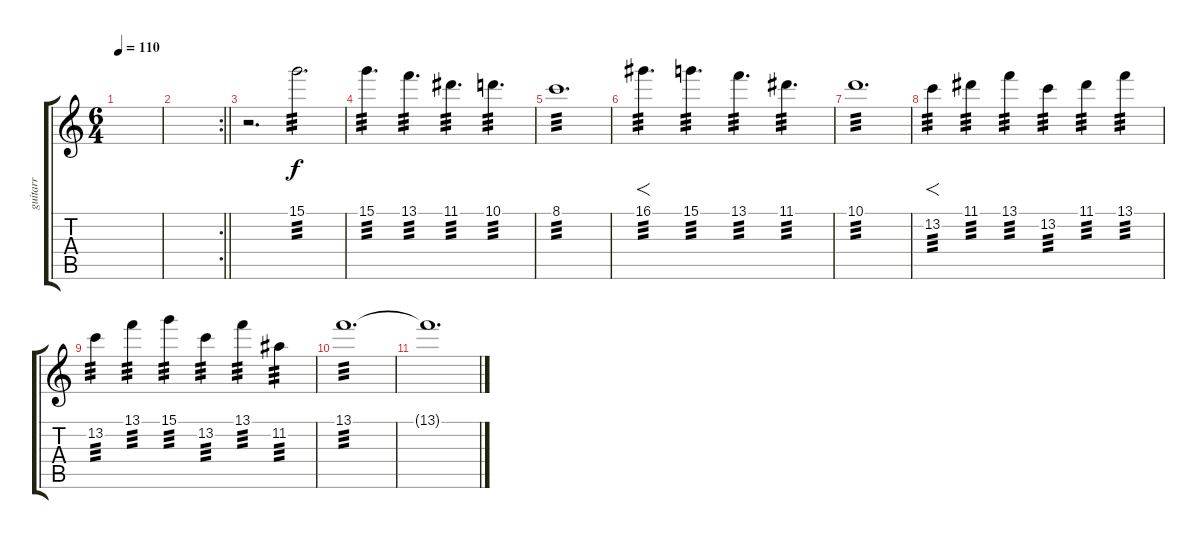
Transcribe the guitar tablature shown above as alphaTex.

\track ("guitarr" "guitarr") {instrument electricguitarjazz}
\staff {score tabs}
\tuning (E4 B3 G3 D3 A2 E2) {hide}
\ts (6 4)
\tempo 110
\clef g2
\ks c
|
\rc 2
\barLineRight lightlight
|
r.2{d volume 6} 15.1.2{d tp 3 volume 13} |
15.1.4{d tp 3} 13.1.4{d tp 3} 11.1.4{d tp 3} 10.1.4{d tp 3} |
8.1.1{d tp 3 volume 0} |
16.1.4{f d tp 3 volume 13} 15.1.4{d tp 3} 13.1.4{d tp 3} 11.1.4{d tp 3} |
10.1.1{d tp 3 volume 0} |
13.2.4{f tp 3 volume 13} 11.1.4{tp 3} 13.1.4{tp 3} 13.2.4{tp 3} 11.1.4{tp 3} 13.1.4{tp 3} |
13.2.4{tp 3} 13.1.4{tp 3} 15.1.4{tp 3} 13.2.4{tp 3} 13.1.4{tp 3} 11.2.4{tp 3} |
13.1.1{d tp 3} |
13.1{t}.1{d volume 0}
